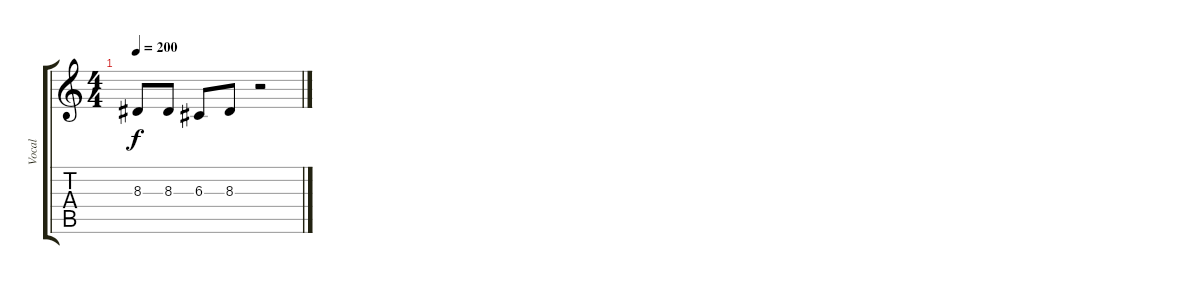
\track ("Vocal" "Vocal") {instrument trumpet}
\staff {score tabs}
\tuning (E4 B3 G3 D3 A2 E2) {hide}
\ts (4 4)
\tempo 200
\clef g2
\ks c
8.3.8{dy f} 8.3.8 6.3.8 8.3.8 r.2
